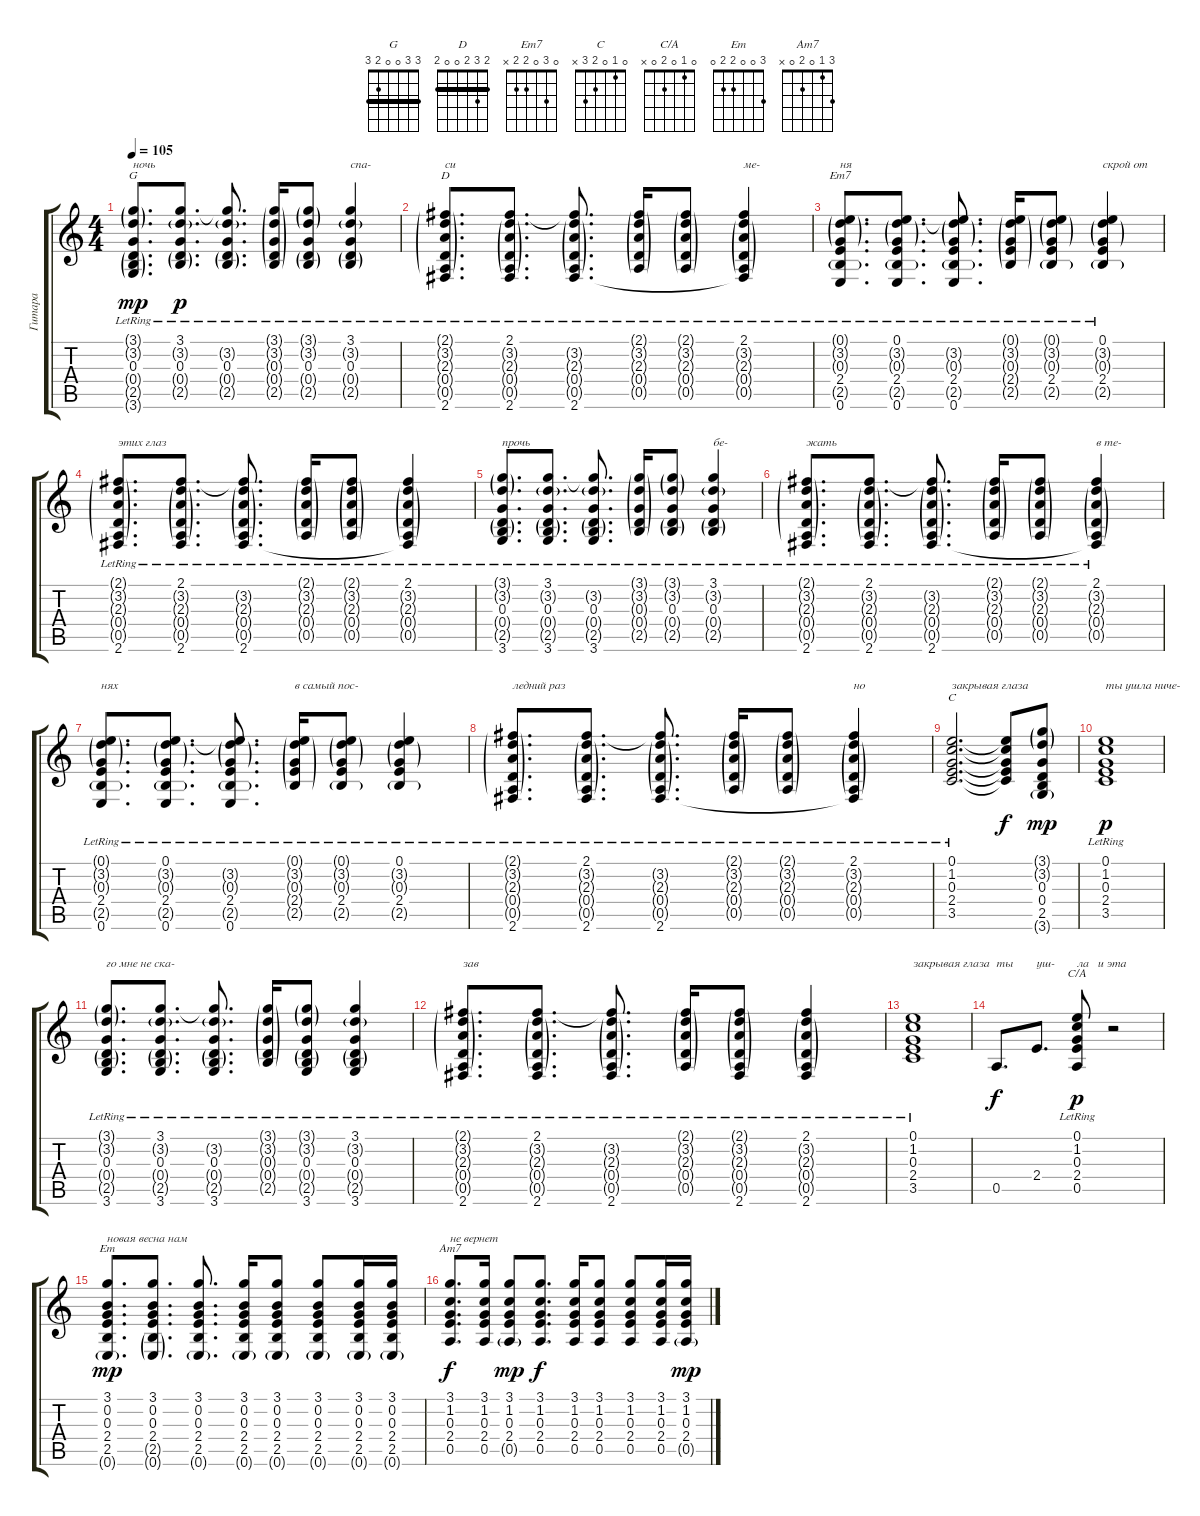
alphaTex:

\track ("Гитара" "Гитара") {instrument acousticguitarsteel}
\staff {score tabs}
\tuning (E4 B3 G3 D3 A2 E2) {hide}
\chord ("G" 3 3 0 0 2 3) {barre 3}
\chord ("D" 2 3 2 0 0 2) {barre 2}
\chord ("Em7" 0 3 0 2 2 x)
\chord ("C" 0 1 0 2 3 x)
\chord ("C/A" 0 1 0 2 0 x)
\chord ("Em" 3 0 0 2 2 0)
\chord ("Am7" 3 1 0 2 0 x)
\ts (4 4)
\tempo 105
\clef g2
\ks c
(3.1{g lr} 3.2{g lr} 0.3{lr} 0.4{g lr} 2.5{g lr} 3.6{g}).8{d ch "G" txt "ночь" dy mp} (3.1{lr} 3.2{g lr} 0.3{lr} 0.4{g lr} 2.5{g lr}).8{d dy p} (3.1{t} 3.2{g lr} 0.3{lr} 0.4{g lr} 2.5{g lr}).8{d} (3.1{g lr} 3.2{g lr} 0.3{g lr} 0.4{g lr} 2.5{g lr}).16 (3.1{g lr} 3.2{g lr} 0.3{lr} 0.4{g lr} 2.5{g lr}).8 (3.1{lr} 3.2{g lr} 0.3{lr} 0.4{g lr} 2.5{g lr}).4{txt "спа-"} |
(2.1{g} 3.2{g lr} 2.3{g lr} 0.4{g lr} 0.5{g lr} 2.6).8{d ch "D" txt "си"} (2.1 3.2{g lr} 2.3{g lr} 0.4{g lr} 0.5{g lr} 2.6).8{d} (2.1{t} 3.2{g lr} 2.3{g lr} 0.4{g lr} 0.5{g lr} 2.6).8{d} (2.1{g} 3.2{g lr} 2.3{g lr} 0.4{g lr} 0.5{g lr}).16 (2.1{g} 3.2{g lr} 2.3{g lr} 0.4{g lr} 0.5{g lr}).8 (2.1 3.2{g lr} 2.3{g lr} 0.4{g lr} 0.5{g lr} 2.6{t}).4{txt "ме-"} |
(0.1{g lr} 3.2{g lr} 0.3{g lr} 2.4{lr} 2.5{g lr} 0.6).8{d ch "Em7" txt "ня"} (0.1{lr} 3.2{g lr} 0.3{g lr} 2.4{lr} 2.5{g lr} 0.6).8{d} (0.1{t} 3.2{g lr} 0.3{g lr} 2.4{lr} 2.5{g lr} 0.6).8{d} (0.1{g lr} 3.2{g lr} 0.3{g lr} 2.4{g lr} 2.5{g lr}).16 (0.1{g lr} 3.2{g lr} 0.3{g lr} 2.4{lr} 2.5{g lr}).8 (0.1{lr} 3.2{g lr} 0.3{g lr} 2.4{lr} 2.5{g lr}).4{txt "скрой от"} |
(2.1{g} 3.2{g lr} 2.3{g lr} 0.4{g lr} 0.5{g lr} 2.6).8{d txt "этих глаз"} (2.1 3.2{g lr} 2.3{g lr} 0.4{g lr} 0.5{g lr} 2.6).8{d} (2.1{t} 3.2{g lr} 2.3{g lr} 0.4{g lr} 0.5{g lr} 2.6).8{d} (2.1{g} 3.2{g lr} 2.3{g lr} 0.4{g lr} 0.5{g lr}).16 (2.1{g} 3.2{g lr} 2.3{g lr} 0.4{g lr} 0.5{g lr}).8 (2.1 3.2{g lr} 2.3{g lr} 0.4{g lr} 0.5{g lr} 2.6{t}).4 |
(3.1{g lr} 3.2{g lr} 0.3{lr} 0.4{g lr} 2.5{g lr} 3.6).8{d txt "прочь"} (3.1{lr} 3.2{g lr} 0.3{lr} 0.4{g lr} 2.5{g lr} 3.6).8{d} (3.1{t} 3.2{g lr} 0.3{lr} 0.4{g lr} 2.5{g lr} 3.6).8{d} (3.1{g lr} 3.2{g lr} 0.3{g lr} 0.4{g lr} 2.5{g lr}).16 (3.1{g lr} 3.2{g lr} 0.3{lr} 0.4{g lr} 2.5{g lr}).8 (3.1{lr} 3.2{g lr} 0.3{lr} 0.4{g lr} 2.5{g lr}).4{txt "бе-"} |
(2.1{g} 3.2{g lr} 2.3{g lr} 0.4{g lr} 0.5{g lr} 2.6).8{d txt "жать"} (2.1 3.2{g lr} 2.3{g lr} 0.4{g lr} 0.5{g lr} 2.6).8{d} (2.1{t} 3.2{g lr} 2.3{g lr} 0.4{g lr} 0.5{g lr} 2.6).8{d} (2.1{g} 3.2{g lr} 2.3{g lr} 0.4{g lr} 0.5{g lr}).16 (2.1{g} 3.2{g lr} 2.3{g lr} 0.4{g lr} 0.5{g lr}).8 (2.1 3.2{g lr} 2.3{g lr} 0.4{g lr} 0.5{g lr} 2.6{t}).4{txt "в те-"} |
(0.1{g lr} 3.2{g lr} 0.3{g lr} 2.4{lr} 2.5{g lr} 0.6).8{d txt "нях"} (0.1{lr} 3.2{g lr} 0.3{g lr} 2.4{lr} 2.5{g lr} 0.6).8{d} (0.1{t} 3.2{g lr} 0.3{g lr} 2.4{lr} 2.5{g lr} 0.6).8{d} (0.1{g lr} 3.2{g lr} 0.3{g lr} 2.4{g lr} 2.5{g lr}).16{txt "в самый пос-"} (0.1{g lr} 3.2{g lr} 0.3{g lr} 2.4{lr} 2.5{g lr}).8 (0.1{lr} 3.2{g lr} 0.3{g lr} 2.4{lr} 2.5{g lr}).4 |
(2.1{g} 3.2{g lr} 2.3{g lr} 0.4{g lr} 0.5{g lr} 2.6).8{d txt "ледний раз"} (2.1 3.2{g lr} 2.3{g lr} 0.4{g lr} 0.5{g lr} 2.6).8{d} (2.1{t} 3.2{g lr} 2.3{g lr} 0.4{g lr} 0.5{g lr} 2.6).8{d} (2.1{g} 3.2{g lr} 2.3{g lr} 0.4{g lr} 0.5{g lr}).16 (2.1{g} 3.2{g lr} 2.3{g lr} 0.4{g lr} 0.5{g lr}).8 (2.1 3.2{g lr} 2.3{g lr} 0.4{g lr} 0.5{g lr} 2.6{t}).4{txt "но"} |
(0.1{lr} 1.2{lr} 0.3{lr} 2.4{lr} 3.5{lr}).2{d ch "C" txt "закрывая глаза"} (0.1{t} 1.2{t} 0.3{t} 2.4{t} 3.5{t}).8{dy f} (3.1{g} 3.2{g} 0.3 0.4 2.5 3.6{g}).8{dy mp} |
(0.1{lr} 1.2{lr} 0.3{lr} 2.4{lr} 3.5{lr}).1{txt "ты ушла ниче-" dy p} |
(3.1{g lr} 3.2{g lr} 0.3{lr} 0.4{g lr} 2.5{g lr} 3.6).8{d txt "го мне не ска-"} (3.1{lr} 3.2{g lr} 0.3{lr} 0.4{g lr} 2.5{g lr} 3.6).8{d} (3.1{t} 3.2{g lr} 0.3{lr} 0.4{g lr} 2.5{g lr} 3.6).8{d} (3.1{g lr} 3.2{g lr} 0.3{g lr} 0.4{g lr} 2.5{g lr}).16 (3.1{g lr} 3.2{g lr} 0.3{lr} 0.4{g lr} 2.5{g lr} 3.6).8 (3.1{lr} 3.2{g lr} 0.3{lr} 0.4{g lr} 2.5{g lr} 3.6).4 |
(2.1{g} 3.2{g lr} 2.3{g lr} 0.4{g lr} 0.5{g lr} 2.6).8{d txt "зав"} (2.1 3.2{g lr} 2.3{g lr} 0.4{g lr} 0.5{g lr} 2.6).8{d} (2.1{t} 3.2{g lr} 2.3{g lr} 0.4{g lr} 0.5{g lr} 2.6).8{d} (2.1{g} 3.2{g lr} 2.3{g lr} 0.4{g lr} 0.5{g lr}).16 (2.1{g} 3.2{g lr} 2.3{g lr} 0.4{g lr} 0.5{g lr} 2.6).8 (2.1 3.2{g lr} 2.3{g lr} 0.4{g lr} 0.5{g lr} 2.6).4 |
(0.1{lr} 1.2{lr} 0.3{lr} 2.4{lr} 3.5{lr}).1{txt "закрывая глаза "} |
0.5.8{d txt "ты" dy f} 2.4.8{d txt "уш-"} (0.1{lr} 1.2{lr} 0.3{lr} 2.4{lr} 0.5{lr}).8{ch "C/A" txt "ла   и эта" dy p} r.2 |
(3.1 0.2 0.3 2.4 2.5 0.6{g}).8{d ch "Em" txt "новая весна нам" dy mp} (3.1 0.2 0.3 2.4 2.5{g} 0.6{g}).8{d} (3.1 0.2 0.3 2.4 2.5 0.6{g}).8{d} (3.1 0.2 0.3 2.4 2.5 0.6{g}).16 (3.1 0.2 0.3 2.4 2.5 0.6{g}).8 (3.1 0.2 0.3 2.4 2.5 0.6{g}).8 (3.1 0.2 0.3 2.4 2.5 0.6{g}).16 (3.1 0.2 0.3 2.4 2.5 0.6{g}).16 |
(3.1 1.2 0.3 2.4 0.5).8{d ch "Am7" txt "не вернет" dy f} (3.1 1.2 0.3 2.4 0.5).16 (3.1 1.2 0.3 2.4 0.5{g}).8{dy mp} (3.1 1.2 0.3 2.4 0.5).8{d dy f} (3.1 1.2 0.3 2.4 0.5).16 (3.1 1.2 0.3 2.4 0.5).8 (3.1 1.2 0.3 2.4 0.5).8 (3.1 1.2 0.3 2.4 0.5).16 (3.1 1.2 0.3 2.4 0.5{g}).16{dy mp}
